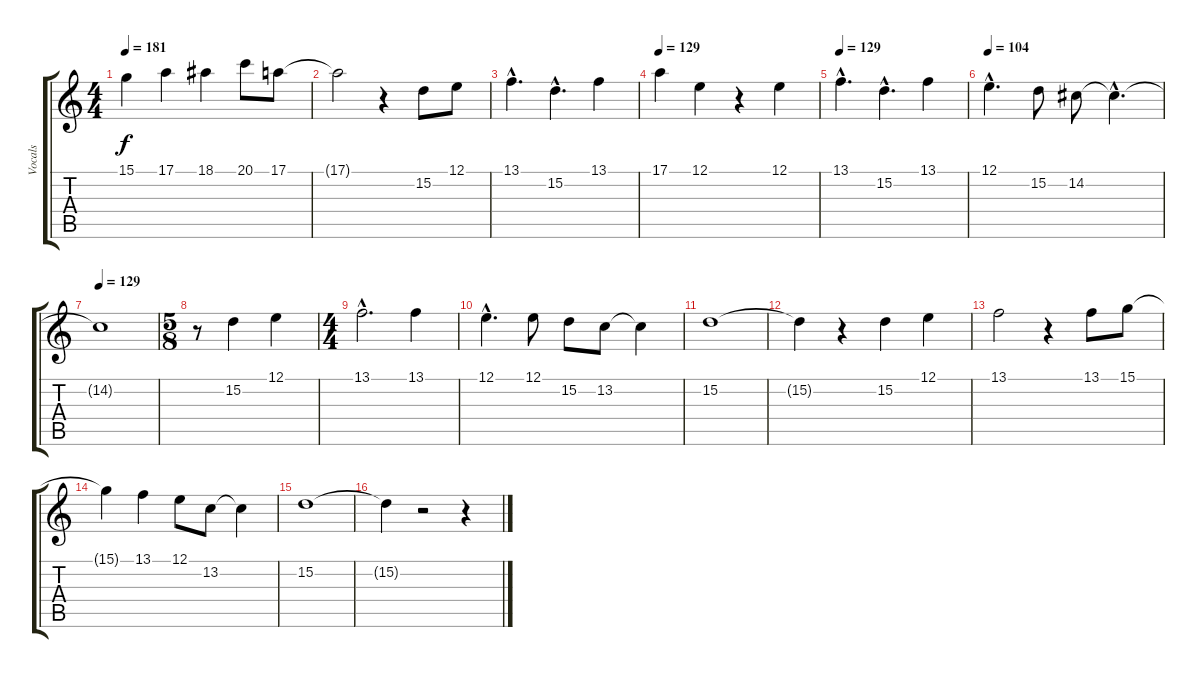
\track ("Vocals" "Vocals") {instrument flute}
\staff {score tabs}
\tuning (E4 B3 G3 D3 A2 E2) {hide}
\ts (4 4)
\tempo 181
\clef g2
\ks c
15.1{t}.4{dy f} 17.1.4 18.1.4 20.1.8 17.1.8 |
17.1{t}.2 r.4 15.2.8 12.1.8 |
13.1{hac}.4{d} 15.2{hac}.4{d} 13.1.4 |
\tempo 129
17.1.4 12.1.4 r.4 12.1.4 |
\tempo 129
13.1{hac}.4{d} 15.2{hac}.4{d} 13.1.4 |
\tempo 104
12.1{hac}.4{d} 15.2.8 14.2.8 14.2{hac t}.4{d} |
\tempo 129
14.2{t}.1 |
\ts (5 8)
r.8 15.2.4 12.1.4 |
\ts (4 4)
\section ("" "")
13.1{hac}.2{d} 13.1.4 |
12.1{hac}.4{d} 12.1.8 15.2.8 13.2.8 13.2{t}.4 |
15.2.1 |
15.2{t}.4 r.4 15.2.4 12.1.4 |
13.1.2 r.4 13.1.8 15.1.8 |
15.1{t}.4 13.1.4 12.1.8 13.2.8 13.2{t}.4 |
15.2.1 |
15.2{t}.4 r.2 r.4
